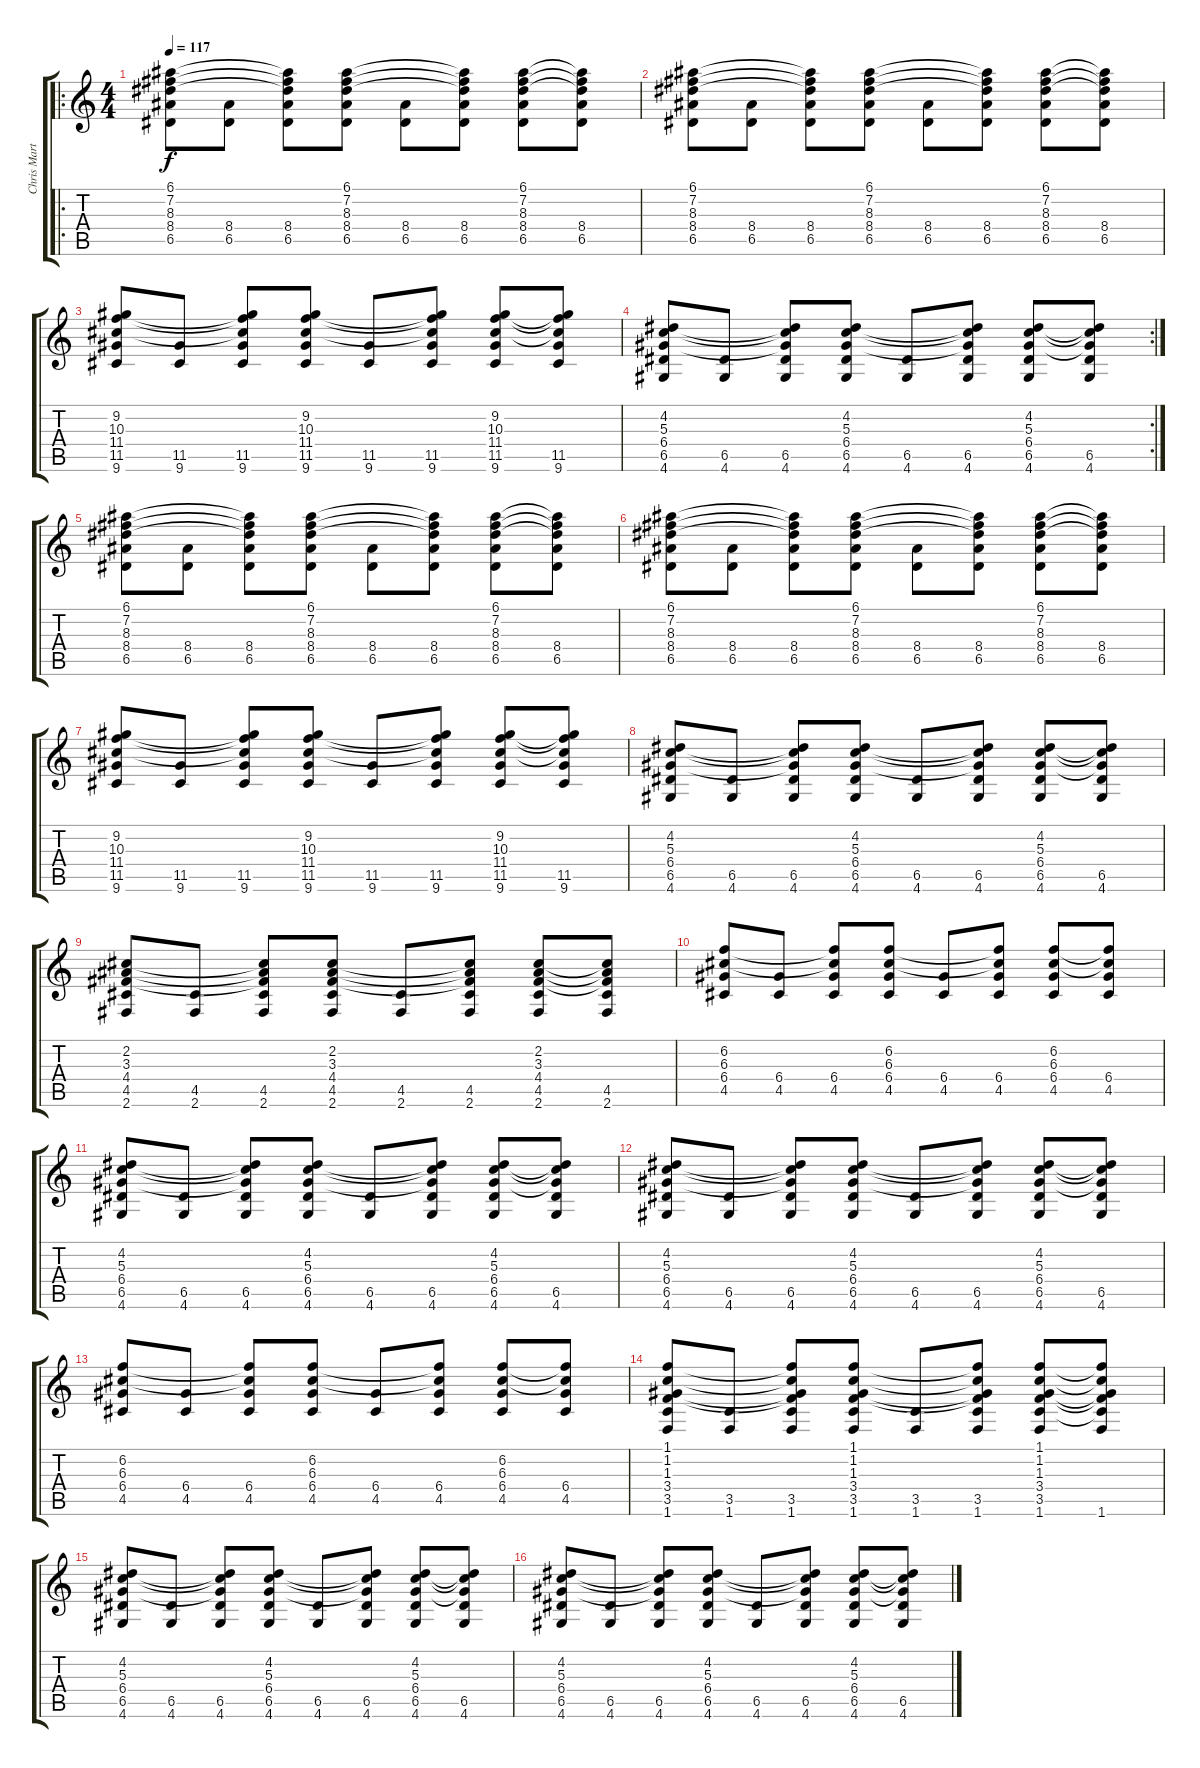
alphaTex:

\track ("Chris Martin - Rhytm Guitar" "Chris Mart") {instrument acousticguitarsteel}
\staff {score tabs}
\tuning (E4 B3 G3 D3 A2 E2) {hide}
\ro
\ts (4 4)
\tempo 117
\clef g2
\ks c
(6.1 7.2 8.3 8.4 6.5).8{dy f} (8.4 6.5).8 (6.1{t} 7.2{t} 8.3{t} 8.4 6.5).8 (6.1 7.2 8.3 8.4 6.5).8 (8.4 6.5).8 (6.1{t} 7.2{t} 8.3{t} 8.4 6.5).8 (6.1 7.2 8.3 8.4 6.5).8 (6.1{t} 7.2{t} 8.3{t} 8.4 6.5).8 |
(6.1 7.2 8.3 8.4 6.5).8 (8.4 6.5).8 (6.1{t} 7.2{t} 8.3{t} 8.4 6.5).8 (6.1 7.2 8.3 8.4 6.5).8 (8.4 6.5).8 (6.1{t} 7.2{t} 8.3{t} 8.4 6.5).8 (6.1 7.2 8.3 8.4 6.5).8 (6.1{t} 7.2{t} 8.3{t} 8.4 6.5).8 |
(9.2 10.3 11.4 11.5 9.6).8 (11.5 9.6).8 (9.2{t} 10.3{t} 11.4{t} 11.5 9.6).8 (9.2 10.3 11.4 11.5 9.6).8 (11.5 9.6).8 (9.2{t} 10.3{t} 11.4{t} 11.5 9.6).8 (9.2 10.3 11.4 11.5 9.6).8 (9.2{t} 10.3{t} 11.4{t} 11.5 9.6).8 |
\rc 2
(4.2 5.3 6.4 6.5 4.6).8 (6.5 4.6).8 (4.2{t} 5.3{t} 6.4{t} 6.5 4.6).8 (4.2 5.3 6.4 6.5 4.6).8 (6.5 4.6).8 (4.2{t} 5.3{t} 6.4{t} 6.5 4.6).8 (4.2 5.3 6.4 6.5 4.6).8 (4.2{t} 5.3{t} 6.4{t} 6.5 4.6).8 |
(6.1 7.2 8.3 8.4 6.5).8 (8.4 6.5).8 (6.1{t} 7.2{t} 8.3{t} 8.4 6.5).8 (6.1 7.2 8.3 8.4 6.5).8 (8.4 6.5).8 (6.1{t} 7.2{t} 8.3{t} 8.4 6.5).8 (6.1 7.2 8.3 8.4 6.5).8 (6.1{t} 7.2{t} 8.3{t} 8.4 6.5).8 |
(6.1 7.2 8.3 8.4 6.5).8 (8.4 6.5).8 (6.1{t} 7.2{t} 8.3{t} 8.4 6.5).8 (6.1 7.2 8.3 8.4 6.5).8 (8.4 6.5).8 (6.1{t} 7.2{t} 8.3{t} 8.4 6.5).8 (6.1 7.2 8.3 8.4 6.5).8 (6.1{t} 7.2{t} 8.3{t} 8.4 6.5).8 |
(9.2 10.3 11.4 11.5 9.6).8 (11.5 9.6).8 (9.2{t} 10.3{t} 11.4{t} 11.5 9.6).8 (9.2 10.3 11.4 11.5 9.6).8 (11.5 9.6).8 (9.2{t} 10.3{t} 11.4{t} 11.5 9.6).8 (9.2 10.3 11.4 11.5 9.6).8 (9.2{t} 10.3{t} 11.4{t} 11.5 9.6).8 |
(4.2 5.3 6.4 6.5 4.6).8 (6.5 4.6).8 (4.2{t} 5.3{t} 6.4{t} 6.5 4.6).8 (4.2 5.3 6.4 6.5 4.6).8 (6.5 4.6).8 (4.2{t} 5.3{t} 6.4{t} 6.5 4.6).8 (4.2 5.3 6.4 6.5 4.6).8 (4.2{t} 5.3{t} 6.4{t} 6.5 4.6).8 |
(2.2 3.3 4.4 4.5 2.6).8 (4.5 2.6).8 (2.2{t} 3.3{t} 4.4{t} 4.5 2.6).8 (2.2 3.3 4.4 4.5 2.6).8 (4.5 2.6).8 (2.2{t} 3.3{t} 4.4{t} 4.5 2.6).8 (2.2 3.3 4.4 4.5 2.6).8 (2.2{t} 3.3{t} 4.4{t} 4.5 2.6).8 |
(6.2 6.3 6.4 4.5).8 (6.4 4.5).8 (6.2{t} 6.3{t} 6.4 4.5).8 (6.2 6.3 6.4 4.5).8 (6.4 4.5).8 (6.2{t} 6.3{t} 6.4 4.5).8 (6.2 6.3 6.4 4.5).8 (6.2{t} 6.3{t} 6.4 4.5).8 |
(4.2 5.3 6.4 6.5 4.6).8 (6.5 4.6).8 (4.2{t} 5.3{t} 6.4{t} 6.5 4.6).8 (4.2 5.3 6.4 6.5 4.6).8 (6.5 4.6).8 (4.2{t} 5.3{t} 6.4{t} 6.5 4.6).8 (4.2 5.3 6.4 6.5 4.6).8 (4.2{t} 5.3{t} 6.4{t} 6.5 4.6).8 |
(4.2 5.3 6.4 6.5 4.6).8 (6.5 4.6).8 (4.2{t} 5.3{t} 6.4{t} 6.5 4.6).8 (4.2 5.3 6.4 6.5 4.6).8 (6.5 4.6).8 (4.2{t} 5.3{t} 6.4{t} 6.5 4.6).8 (4.2 5.3 6.4 6.5 4.6).8 (4.2{t} 5.3{t} 6.4{t} 6.5 4.6).8 |
(6.2 6.3 6.4 4.5).8 (6.4 4.5).8 (6.2{t} 6.3{t} 6.4 4.5).8 (6.2 6.3 6.4 4.5).8 (6.4 4.5).8 (6.2{t} 6.3{t} 6.4 4.5).8 (6.2 6.3 6.4 4.5).8 (6.2{t} 6.3{t} 6.4 4.5).8 |
(1.1 1.2 1.3 3.4 3.5 1.6).8 (3.5 1.6).8 (1.1{t} 1.2{t} 1.3{t} 3.4{t} 3.5 1.6).8 (1.1 1.2 1.3 3.4 3.5 1.6).8 (3.5 1.6).8 (1.1{t} 1.2{t} 1.3{t} 3.4{t} 3.5 1.6).8 (1.1 1.2 1.3 3.4 3.5 1.6).8 (1.1{t} 1.2{t} 1.3{t} 3.4{t} 3.5{t} 1.6).8 |
(4.2 5.3 6.4 6.5 4.6).8 (6.5 4.6).8 (4.2{t} 5.3{t} 6.4{t} 6.5 4.6).8 (4.2 5.3 6.4 6.5 4.6).8 (6.5 4.6).8 (4.2{t} 5.3{t} 6.4{t} 6.5 4.6).8 (4.2 5.3 6.4 6.5 4.6).8 (4.2{t} 5.3{t} 6.4{t} 6.5 4.6).8 |
(4.2 5.3 6.4 6.5 4.6).8 (6.5 4.6).8 (4.2{t} 5.3{t} 6.4{t} 6.5 4.6).8 (4.2 5.3 6.4 6.5 4.6).8 (6.5 4.6).8 (4.2{t} 5.3{t} 6.4{t} 6.5 4.6).8 (4.2 5.3 6.4 6.5 4.6).8 (4.2{t} 5.3{t} 6.4{t} 6.5 4.6).8
